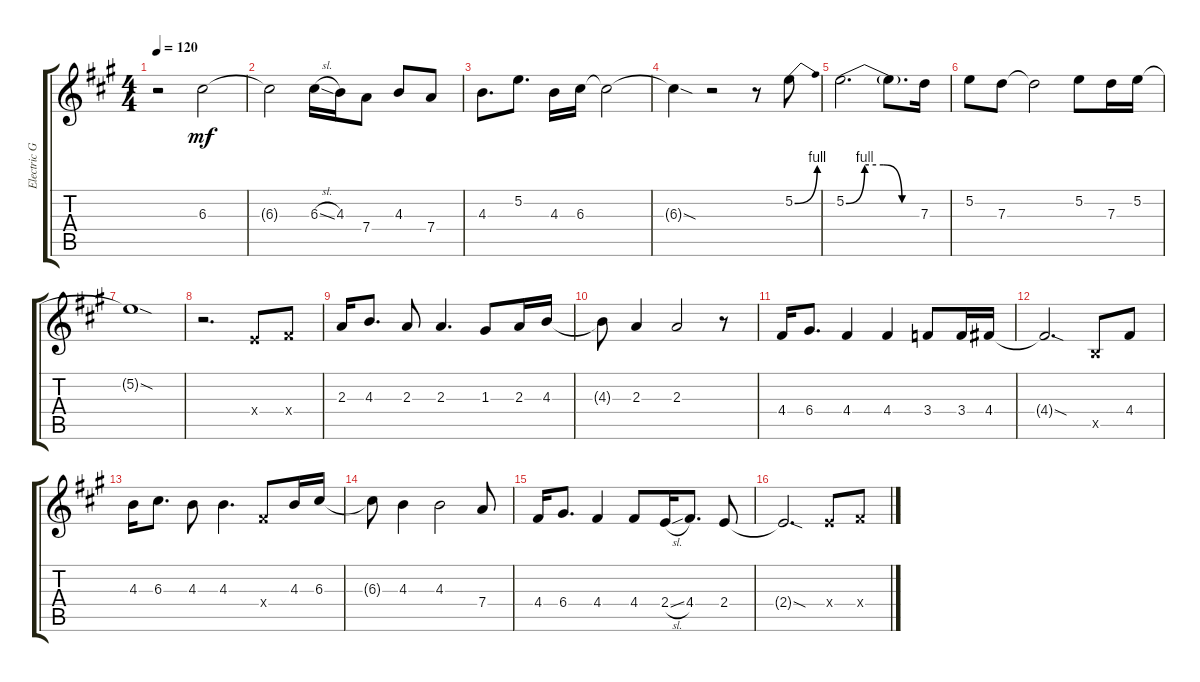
\track ("Electric Guitar" "Electric G") {instrument overdrivenguitar}
\staff {score tabs}
\tuning (E4 B3 G3 D3 A2 E2) {hide}
\ts (4 4)
\tempo 120
\clef g2
\ks a
r.2{dy mf instrument overdrivenguitar} 6.3.2 |
6.3{t}.2 6.3{sl}.16 4.3.16 7.4.8 4.3.8 7.4.8 |
4.3.8{d} 5.2.8{d} 4.3.16 6.3.16 6.3{t}.2 |
6.3{sod t}.4 r.2 r.8 5.2{be (bend 0 0 60 4)}.8 |
5.2{be (custom 0 0 15 4 30 4 45 0 60 0)}.2{d} 5.2{t}.8{d} 7.3.16 |
5.2.8 7.3.8 7.3{t}.2 5.2.8 7.3.16 5.2.16 |
5.2{sod t}.1 |
r.2{d} 2.4{x}.8 4.4{x}.8 |
2.3.16 4.3.8{d} 2.3.8 2.3.4{d} 1.3.8 2.3.16 4.3.16 |
4.3{t}.8 2.3.4 2.3.2 r.8 |
4.4.16 6.4.8{d} 4.4.4 4.4.4 3.4.8 3.4.16 4.4.16 |
4.4{sod t}.2{d} 2.5{x}.8 4.4.8 |
4.3.16 6.3.8{d} 4.3.8 4.3.4{d} 4.4{x}.8 4.3.16 6.3.16 |
6.3{t}.8 4.3.4 4.3.2 7.4.8 |
4.4.16 6.4.8{d} 4.4.4 4.4.8 2.4{sl}.16 4.4.8{d} 2.4.8 |
2.4{sod t}.2{d} 2.4{x}.8 4.4{x}.8
